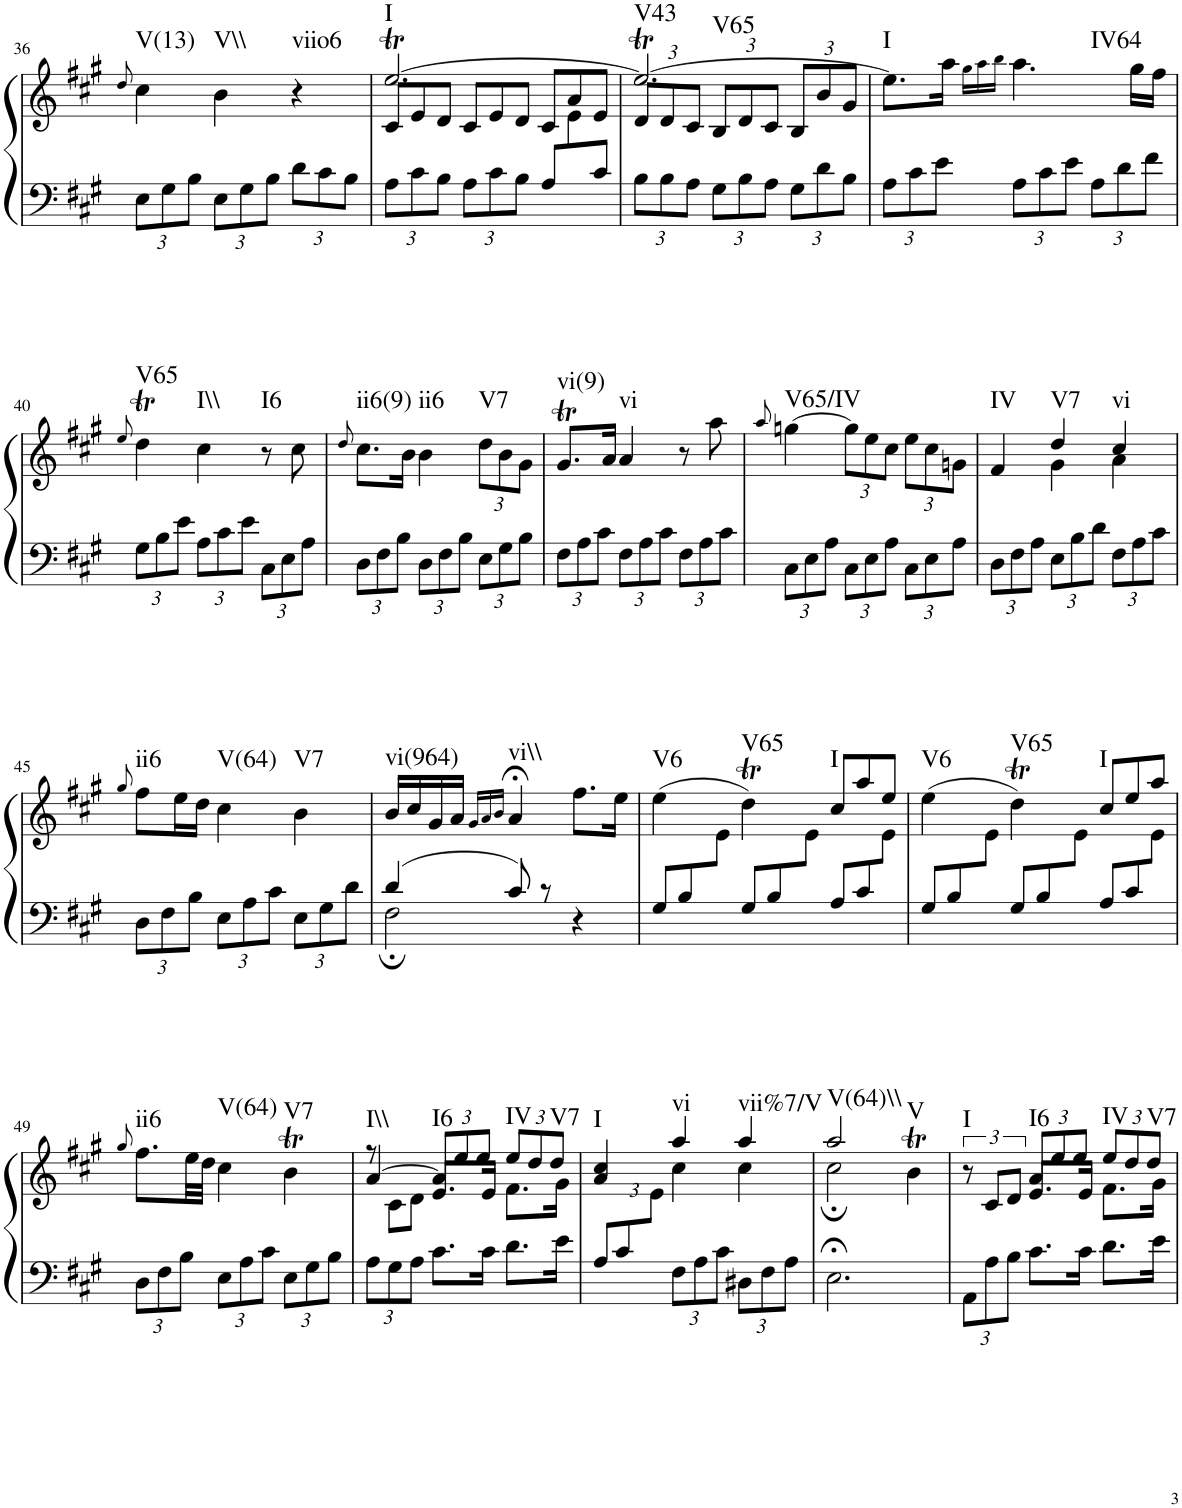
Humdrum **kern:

**kern	**kern	**harte
*part1	*part1	*part1
*staff2	*staff1	*
*I"Piano	*	*
*I'Pno.	*	*
!!LO:PB:g=z
*clefF4	*clefG2	*
*k[f#c#g#]	*k[f#c#g#]	*
*M3/4	*M3/4	*
=36	=36	=36
.	8qdd/	.
*Xbrackettup	*	*
!	!	!LO:H:kt=V(13)
12E\L	4cc#\	N
12G#\	.	.
12B\J	.	.
!	!	!LO:H:kt=V\\
12E\L	4b\	N
12G#\	.	.
12B\J	.	.
!	!	!LO:H:kt=viio6
12d\L	4r	N
12c#\	.	.
12B\J	.	.
=37	=37	=37
*	*Xbrackettup	*
*	*^	*
*	*	*^	*
!	!	!	!	!LO:H:kt=I
12A\L	12c#/L	[2.eeT/	12%7ryy	N
12c#\	12e/	.	.	.
12B\J	12d/J	.	.	.
12A\L	12c#/L	.	.	.
12c#\	12e/	.	.	.
12B\J	12d/J	.	.	.
12A/L	12c#/L	.	.	.
12ryy	12a/	.	12e\	.
12c#/J	12e/J	.	12ryy	.
=38	=38	=38	=38	=38
!	!	!	!	!LO:H:kt=V43
*	*	*v	*v	*
12B\L	12d/L	2.eeT/_	N
12B\	12d/	.	.
12A\J	12c#/J	.	.
!	!	!	!LO:H:kt=V65
12G#\L	12B/L	.	N
12B\	12d/	.	.
12A\J	12c#/J	.	.
12G#\L	12B/L	.	.
12d\	12b/	.	.
12B\J	12g#/J	.	.
=39	=39	=39	=39
!	!	!	!LO:H:n=1:kt=I
!	!	!	!LO:H:n=2:kt=IV64
12A\L	2.ryy	8.ee\L]	N N
12c#\	.	.	.
12e\J	.	.	.
.	.	16aa\Jk	.
.	.	16qgg#\LL	.
.	.	16qaa\	.
.	.	16qbb\JJ	.
12A\L	.	4.aa\	.
12c#\	.	.	.
12e\J	.	.	.
12A\L	.	.	.
12d\	.	.	.
.	.	16gg#\LL	.
12f#\J	.	.	.
.	.	16ff#\JJ	.
*	*v	*v	*
!!LO:LB:g=z
=40	=40	=40
.	8qee/	.
!	!	!LO:H:kt=V65
12G#\L	4ddT\	N
12B\	.	.
12e\J	.	.
!	!	!LO:H:kt=I\\
12A\L	4cc#\	N
12c#\	.	.
12e\J	.	.
!	!	!LO:H:kt=I6
12C#\L	8r	N
12E\	.	.
.	8cc#\	.
12A\J	.	.
=41	=41	=41
.	8qdd/	.
!	!	!LO:H:kt=ii6(9)
12D\L	8.cc#\L	N
12F#\	.	.
12B\J	.	.
.	16b\Jk	.
!	!	!LO:H:kt=ii6
12D\L	4b\	N
12F#\	.	.
12B\J	.	.
!	!	!LO:H:kt=V7
12E\L	12dd\L	N
12G#\	12b\	.
12B\J	12g#\J	.
=42	=42	=42
!	!	!LO:H:kt=vi(9)
12F#\L	8.g#t/L	N
12A\	.	.
12c#\J	.	.
.	16a/Jk	.
!	!	!LO:H:kt=vi
12F#\L	4a/	N
12A\	.	.
12c#\J	.	.
12F#\L	8r	.
12A\	.	.
.	8aa\	.
12c#\J	.	.
=43	=43	=43
.	8qaa/	.
!	!	!LO:H:kt=V65/IV
12C#\L	[4ggn\	N
12E\	.	.
12A\J	.	.
12C#\L	12gg\L]	.
12E\	12ee\	.
12A\J	12cc#\J	.
12C#\L	12ee\L	.
12E\	12cc#\	.
12A\J	12gn\J	.
=44	=44	=44
*	*^	*
!	!	!	!LO:H:kt=IV
12D\L	4f#/	4ryy	N
12F#\	.	.	.
12A\J	.	.	.
!	!	!	!LO:H:kt=V7
12E\L	4dd/	4g#\	N
12B\	.	.	.
12d\J	.	.	.
!	!	!	!LO:H:kt=vi
12F#\L	4cc#/	4a\	N
12A\	.	.	.
12c#\J	.	.	.
*	*v	*v	*
!!LO:LB:g=z
=45	=45	=45
.	8qgg#/	.
!	!	!LO:H:kt=ii6
12D\L	8ff#\L	N
12F#\	.	.
.	16ee\L	.
12B\J	.	.
.	16dd\JJ	.
!	!	!LO:H:kt=V(64)
12E\L	4cc#\	N
12A\	.	.
12c#\J	.	.
!	!	!LO:H:kt=V7
12E\L	4b\	N
12G#\	.	.
12d\J	.	.
=46	=46	=46
*^	*	*
!	!	!	!LO:H:kt=vi(964)
4d/	2F#;\	16b/LL	N
.	.	16cc#/	.
.	.	16g#/	.
.	.	16a/JJ	.
.	.	16qg#/LL	.
.	.	16qa/	.
.	.	16qb/JJ	.
!	!	!	!LO:H:kt=vi\\
8c#/	.	4a;</	N
8r	.	.	.
4r	4ryy	8.ff#\L	.
.	.	16ee\Jk	.
*v	*v	*	*
=47	=47	=47
*	*^	*
!	!	!	!LO:H:kt=V6
12G#/L	(4ee\	6ryy	N
12B/	.	.	.
12ryy	.	12e\J	.
!	!	!	!LO:H:kt=V65
12G#/L	4ddT\)	6ryy	N
12B/	.	.	.
12ryy	.	12e\J	.
!	!	!	!LO:H:kt=I
12A/L	12cc#/L	6ryy	N
12c#/	12aa/	.	.
12ryy	12ee/J	12e\J	.
=48	=48	=48	=48
!	!	!	!LO:H:kt=V6
12G#/L	(4ee\	6ryy	N
12B/	.	.	.
12ryy	.	12e\J	.
!	!	!	!LO:H:kt=V65
12G#/L	4ddT\)	6ryy	N
12B/	.	.	.
12ryy	.	12e\J	.
!	!	!	!LO:H:kt=I
12A/L	12cc#/L	6ryy	N
12c#/	12ee/	.	.
12ryy	12aa/J	12e\J	.
*	*v	*v	*
!!LO:LB:g=z
=49	=49	=49
.	8qgg#/	.
!	!	!LO:H:kt=ii6
12D\L	8.ff#\L	N
12F#\	.	.
12B\J	.	.
.	32ee\LL	.
.	32dd\JJJ	.
!	!	!LO:H:kt=V(64)
12E\L	4cc#\	N
12A\	.	.
12c#\J	.	.
!	!	!LO:H:kt=V7
12E\L	4bT\	N
12G#\	.	.
12B\J	.	.
=50	=50	=50
*	*brackettup	*
*	*^	*
!	!	!	!LO:H:kt=I\\
12A\L	12r	[4a/	N
12G#\	12c#\L	.	.
12A\J	12d\J	.	.
*	*	*Xbrackettup	*
!	!	!	!LO:H:kt=I6
8.c#\L	8.e/L	12a/L]	N
.	.	12ee/	.
.	.	12ee/J	.
16c#\Jk	16e/Jk	.	.
!	!	!	!LO:H:n=1:kt=IV
!	!	!	!LO:H:n=2:kt=V7
8.d\L	8.f#\L	12ee/L	N N
.	.	12dd/	.
.	.	12dd/J	.
16e\Jk	16g#\Jk	.	.
=51	=51	=51	=51
*	*	*^	*
!	!	!	!	!LO:H:kt=I
12A/L	4a/ 4cc#/	4ryy	6ryy	N
12c#/	.	.	.	.
12ryy	.	.	12e\J	.
!	!	!	!	!LO:H:kt=vi
12F#\L	4aa/	4cc#\	2ryy	N
12A\	.	.	.	.
12c#\J	.	.	.	.
!	!	!	!	!LO:H:kt=vii%7/V
12D#X\L	4aa/	4cc#\	.	N
12F#\	.	.	.	.
12A\J	.	.	.	.
*	*	*v	*v	*
=52	=52	=52	=52
!	!	!	!LO:H:kt=V(64)\\
2.E;<\	2cc#\	2aa;/	N
!	!	!	!LO:H:kt=V
.	4bT\	4ryy	N
=53	=53	=53	=53
*	*brackettup	*	*
!	!	!	!LO:H:kt=I
12AA\L	12r	4ryy	N
12A\	12c#/L	.	.
12B\J	12d/J	.	.
*	*	*Xbrackettup	*
!	!	!	!LO:H:kt=I6
8.c#\L	8.e/L	12a/L	N
.	.	12ee/	.
.	.	12ee/J	.
16c#\Jk	16e/Jk	.	.
!	!	!	!LO:H:n=1:kt=IV
!	!	!	!LO:H:n=2:kt=V7
8.d\L	8.f#\L	12ee/L	N N
.	.	12dd/	.
.	.	12dd/J	.
16e\Jk	16g#\Jk	.	.
*	*v	*v	*
=	=	=
*-	*-	*-
